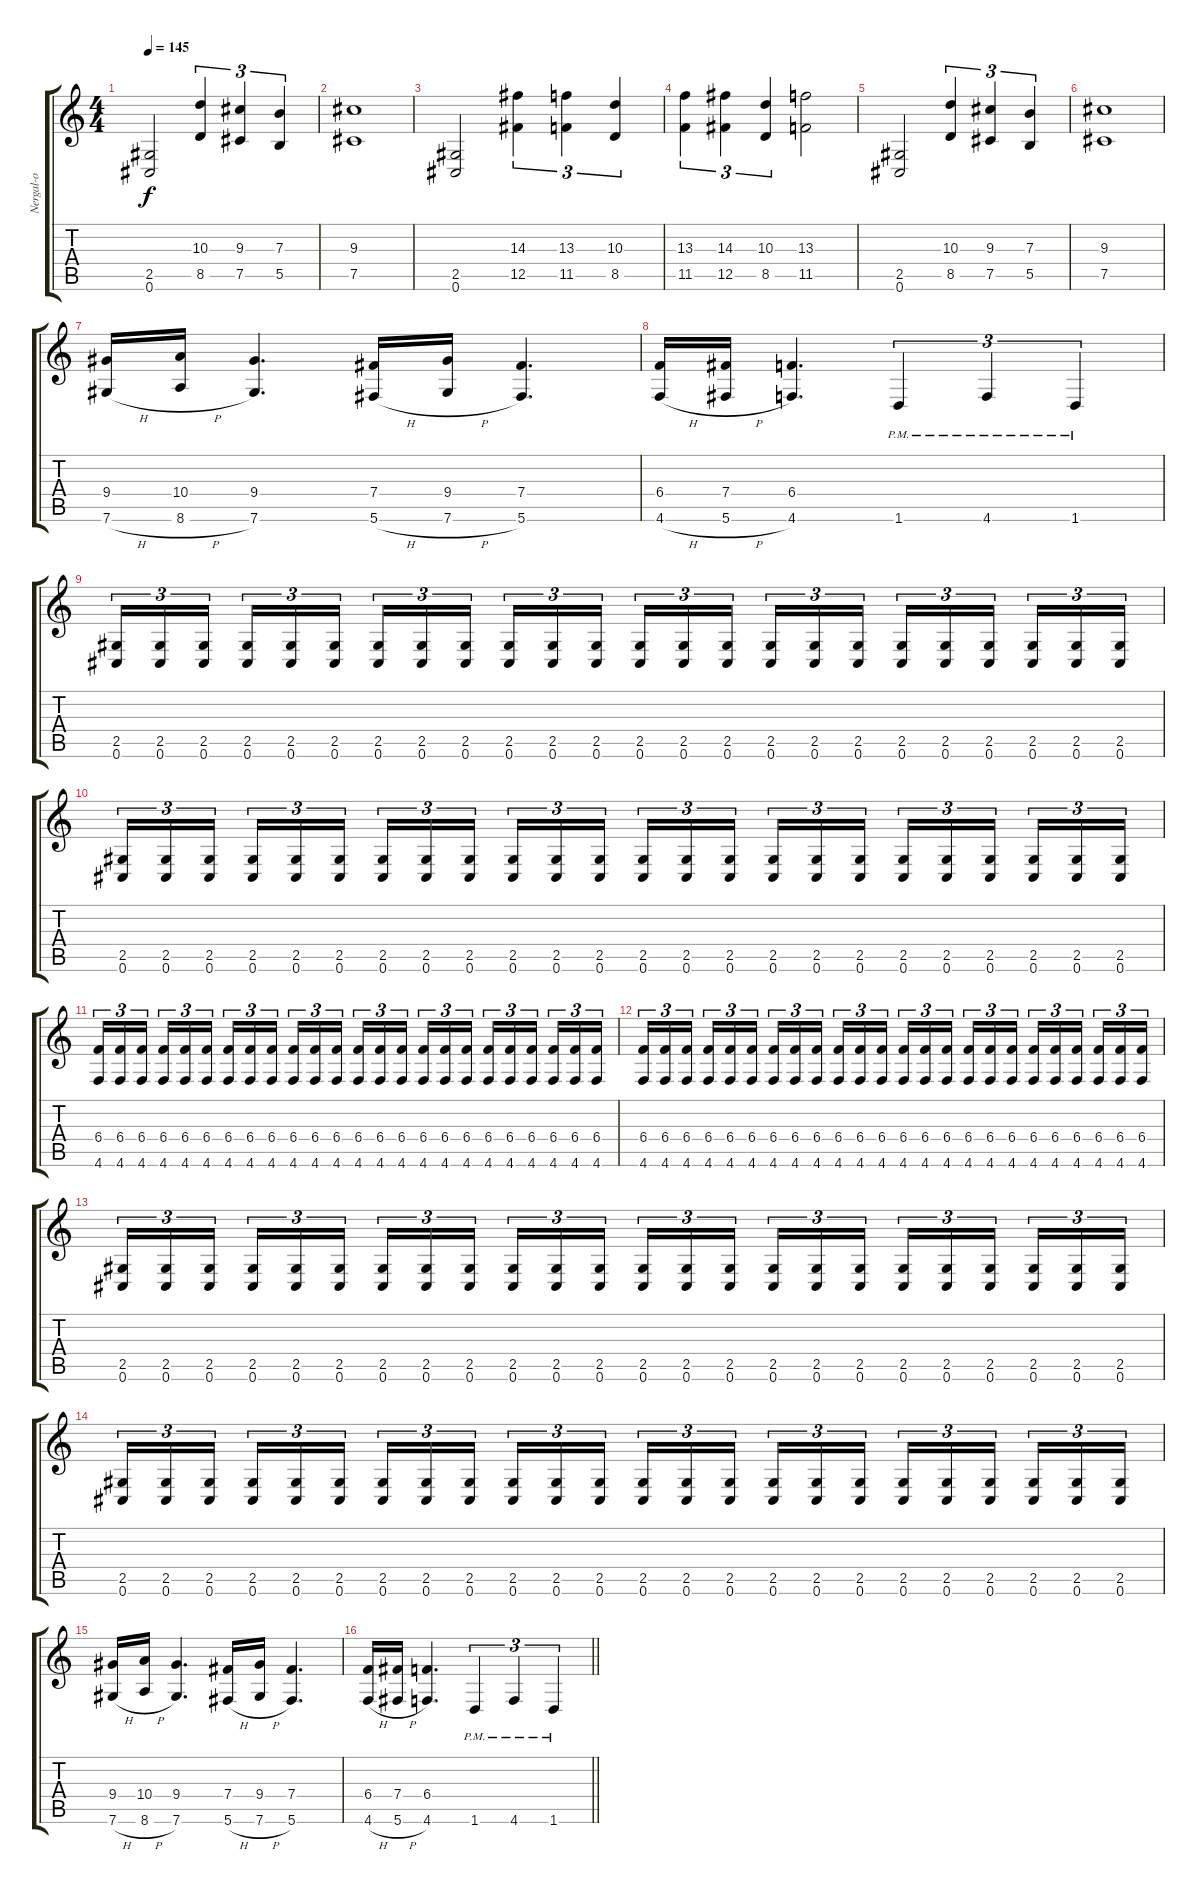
\track ("Nergal-o" "Nergal-o") {instrument distortionguitar}
\staff {score tabs}
\tuning (Db4 Ab3 E3 B2 Gb2 Db2) {hide}
\ts (4 4)
\tempo 145
\clef g2
\ks c
(2.5 0.6).2{dy f instrument distortionguitar} (10.3 8.5).4{tu (3 2)} (9.3 7.5).4{tu (3 2)} (7.3 5.5).4{tu (3 2)} |
(9.3 7.5).1 |
(2.5 0.6).2 (14.3 12.5).4{tu (3 2)} (13.3 11.5).4{tu (3 2)} (10.3 8.5).4{tu (3 2)} |
(13.3 11.5).4{tu (3 2)} (14.3 12.5).4{tu (3 2)} (10.3 8.5).4{tu (3 2)} (13.3 11.5).2 |
(2.5 0.6).2 (10.3 8.5).4{tu (3 2)} (9.3 7.5).4{tu (3 2)} (7.3 5.5).4{tu (3 2)} |
(9.3 7.5).1 |
(9.4 7.6{h}).16 (10.4 8.6{h}).16 (9.4 7.6).4{d} (7.4 5.6{h}).16 (9.4 7.6{h}).16 (7.4 5.6).4{d} |
(6.4 4.6{h}).16 (7.4 5.6{h}).16 (6.4 4.6).4{d} 1.6{pm}.4{tu (3 2)} 4.6{pm}.4{tu (3 2)} 1.6{pm}.4{tu (3 2)} |
(2.5 0.6).16{tu (3 2)} (2.5 0.6).16{tu (3 2)} (2.5 0.6).16{tu (3 2) beam splitsecondary} (2.5 0.6).16{tu (3 2)} (2.5 0.6).16{tu (3 2)} (2.5 0.6).16{tu (3 2)} (2.5 0.6).16{tu (3 2)} (2.5 0.6).16{tu (3 2)} (2.5 0.6).16{tu (3 2) beam splitsecondary} (2.5 0.6).16{tu (3 2)} (2.5 0.6).16{tu (3 2)} (2.5 0.6).16{tu (3 2)} (2.5 0.6).16{tu (3 2)} (2.5 0.6).16{tu (3 2)} (2.5 0.6).16{tu (3 2) beam splitsecondary} (2.5 0.6).16{tu (3 2)} (2.5 0.6).16{tu (3 2)} (2.5 0.6).16{tu (3 2)} (2.5 0.6).16{tu (3 2)} (2.5 0.6).16{tu (3 2)} (2.5 0.6).16{tu (3 2) beam splitsecondary} (2.5 0.6).16{tu (3 2)} (2.5 0.6).16{tu (3 2)} (2.5 0.6).16{tu (3 2)} |
(2.5 0.6).16{tu (3 2)} (2.5 0.6).16{tu (3 2)} (2.5 0.6).16{tu (3 2) beam splitsecondary} (2.5 0.6).16{tu (3 2)} (2.5 0.6).16{tu (3 2)} (2.5 0.6).16{tu (3 2)} (2.5 0.6).16{tu (3 2)} (2.5 0.6).16{tu (3 2)} (2.5 0.6).16{tu (3 2) beam splitsecondary} (2.5 0.6).16{tu (3 2)} (2.5 0.6).16{tu (3 2)} (2.5 0.6).16{tu (3 2)} (2.5 0.6).16{tu (3 2)} (2.5 0.6).16{tu (3 2)} (2.5 0.6).16{tu (3 2) beam splitsecondary} (2.5 0.6).16{tu (3 2)} (2.5 0.6).16{tu (3 2)} (2.5 0.6).16{tu (3 2)} (2.5 0.6).16{tu (3 2)} (2.5 0.6).16{tu (3 2)} (2.5 0.6).16{tu (3 2) beam splitsecondary} (2.5 0.6).16{tu (3 2)} (2.5 0.6).16{tu (3 2)} (2.5 0.6).16{tu (3 2)} |
(6.4 4.6).16{tu (3 2)} (6.4 4.6).16{tu (3 2)} (6.4 4.6).16{tu (3 2) beam splitsecondary} (6.4 4.6).16{tu (3 2)} (6.4 4.6).16{tu (3 2)} (6.4 4.6).16{tu (3 2)} (6.4 4.6).16{tu (3 2)} (6.4 4.6).16{tu (3 2)} (6.4 4.6).16{tu (3 2) beam splitsecondary} (6.4 4.6).16{tu (3 2)} (6.4 4.6).16{tu (3 2)} (6.4 4.6).16{tu (3 2)} (6.4 4.6).16{tu (3 2)} (6.4 4.6).16{tu (3 2)} (6.4 4.6).16{tu (3 2) beam splitsecondary} (6.4 4.6).16{tu (3 2)} (6.4 4.6).16{tu (3 2)} (6.4 4.6).16{tu (3 2)} (6.4 4.6).16{tu (3 2)} (6.4 4.6).16{tu (3 2)} (6.4 4.6).16{tu (3 2) beam splitsecondary} (6.4 4.6).16{tu (3 2)} (6.4 4.6).16{tu (3 2)} (6.4 4.6).16{tu (3 2)} |
(6.4 4.6).16{tu (3 2)} (6.4 4.6).16{tu (3 2)} (6.4 4.6).16{tu (3 2) beam splitsecondary} (6.4 4.6).16{tu (3 2)} (6.4 4.6).16{tu (3 2)} (6.4 4.6).16{tu (3 2)} (6.4 4.6).16{tu (3 2)} (6.4 4.6).16{tu (3 2)} (6.4 4.6).16{tu (3 2) beam splitsecondary} (6.4 4.6).16{tu (3 2)} (6.4 4.6).16{tu (3 2)} (6.4 4.6).16{tu (3 2)} (6.4 4.6).16{tu (3 2)} (6.4 4.6).16{tu (3 2)} (6.4 4.6).16{tu (3 2) beam splitsecondary} (6.4 4.6).16{tu (3 2)} (6.4 4.6).16{tu (3 2)} (6.4 4.6).16{tu (3 2)} (6.4 4.6).16{tu (3 2)} (6.4 4.6).16{tu (3 2)} (6.4 4.6).16{tu (3 2) beam splitsecondary} (6.4 4.6).16{tu (3 2)} (6.4 4.6).16{tu (3 2)} (6.4 4.6).16{tu (3 2)} |
(2.5 0.6).16{tu (3 2)} (2.5 0.6).16{tu (3 2)} (2.5 0.6).16{tu (3 2) beam splitsecondary} (2.5 0.6).16{tu (3 2)} (2.5 0.6).16{tu (3 2)} (2.5 0.6).16{tu (3 2)} (2.5 0.6).16{tu (3 2)} (2.5 0.6).16{tu (3 2)} (2.5 0.6).16{tu (3 2) beam splitsecondary} (2.5 0.6).16{tu (3 2)} (2.5 0.6).16{tu (3 2)} (2.5 0.6).16{tu (3 2)} (2.5 0.6).16{tu (3 2)} (2.5 0.6).16{tu (3 2)} (2.5 0.6).16{tu (3 2) beam splitsecondary} (2.5 0.6).16{tu (3 2)} (2.5 0.6).16{tu (3 2)} (2.5 0.6).16{tu (3 2)} (2.5 0.6).16{tu (3 2)} (2.5 0.6).16{tu (3 2)} (2.5 0.6).16{tu (3 2) beam splitsecondary} (2.5 0.6).16{tu (3 2)} (2.5 0.6).16{tu (3 2)} (2.5 0.6).16{tu (3 2)} |
(2.5 0.6).16{tu (3 2)} (2.5 0.6).16{tu (3 2)} (2.5 0.6).16{tu (3 2) beam splitsecondary} (2.5 0.6).16{tu (3 2)} (2.5 0.6).16{tu (3 2)} (2.5 0.6).16{tu (3 2)} (2.5 0.6).16{tu (3 2)} (2.5 0.6).16{tu (3 2)} (2.5 0.6).16{tu (3 2) beam splitsecondary} (2.5 0.6).16{tu (3 2)} (2.5 0.6).16{tu (3 2)} (2.5 0.6).16{tu (3 2)} (2.5 0.6).16{tu (3 2)} (2.5 0.6).16{tu (3 2)} (2.5 0.6).16{tu (3 2) beam splitsecondary} (2.5 0.6).16{tu (3 2)} (2.5 0.6).16{tu (3 2)} (2.5 0.6).16{tu (3 2)} (2.5 0.6).16{tu (3 2)} (2.5 0.6).16{tu (3 2)} (2.5 0.6).16{tu (3 2) beam splitsecondary} (2.5 0.6).16{tu (3 2)} (2.5 0.6).16{tu (3 2)} (2.5 0.6).16{tu (3 2)} |
(9.4 7.6{h}).16 (10.4 8.6{h}).16 (9.4 7.6).4{d} (7.4 5.6{h}).16 (9.4 7.6{h}).16 (7.4 5.6).4{d} |
\barLineRight lightlight
(6.4 4.6{h}).16 (7.4 5.6{h}).16 (6.4 4.6).4{d} 1.6{pm}.4{tu (3 2)} 4.6{pm}.4{tu (3 2)} 1.6{pm}.4{tu (3 2)}
